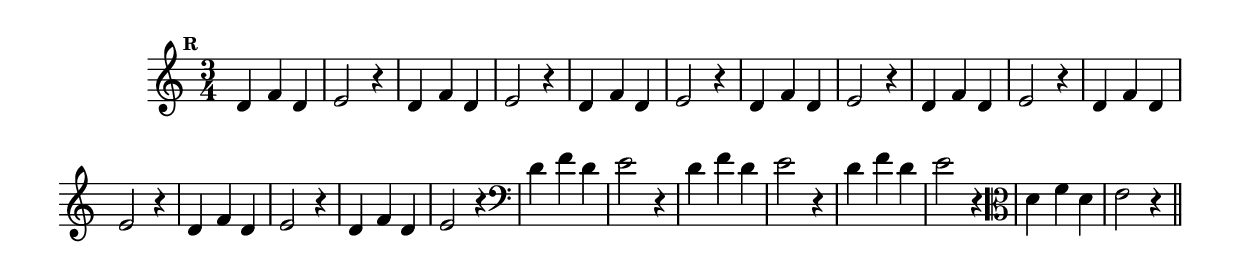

\version "2.14.2"

%\header { texidoc="Perguntas e Respostas"}

\relative c' {

  \override Staff.TimeSignature #'style = #'()
  \time 3/4 
  \override Score.BarNumber #'transparent = ##t
                                %\override Score.RehearsalMark #'font-family = #'roman
  \override Score.RehearsalMark #'font-size = #-2
  \override Score.BarNumber #'transparent = ##t
  \set Score.markFormatter = #format-mark-numbers

  \mark 17 

                                % CLARINETE

  \tag #'cl {
    d4 f d | e2 r4 
  }

                                % FLAUTA

  \tag #'fl {
    d4 f d | e2 r4 
  }

                                % OBOÉ

  \tag #'ob {
    d4 f d | e2 r4 
  }

                                % SAX ALTO

  \tag #'saxa {
    d4 f d | e2 r4 
  }

                                % SAX TENOR

  \tag #'saxt {
    d4 f d | e2 r4 
  }

                                % SAX GENES

  \tag #'saxg {
    d4 f d | e2 r4 
  }

                                % TROMPETE

  \tag #'tpt {
    d4 f d | e2 r4 
  }

                                % TROMPA

  \tag #'tpa {
    d4 f d | e2 r4 
  }


                                % TROMBONE

  \tag #'tbn {
    \clef bass
    d4 f d | e2 r4 
  }

                                % TUBA MIB

  \tag #'tbamib {
    \clef bass
    d4 f d | e2 r4 
  }

                                % TUBA SIB

  \tag #'tbasib {
    \clef bass
    d4 f d | e2 r4 
  }

                                % VIOLA

  \tag #'vla {
    \clef alto
    d4 f d | e2 r4 
  }

                                % FINAL

  \bar "||"

}
